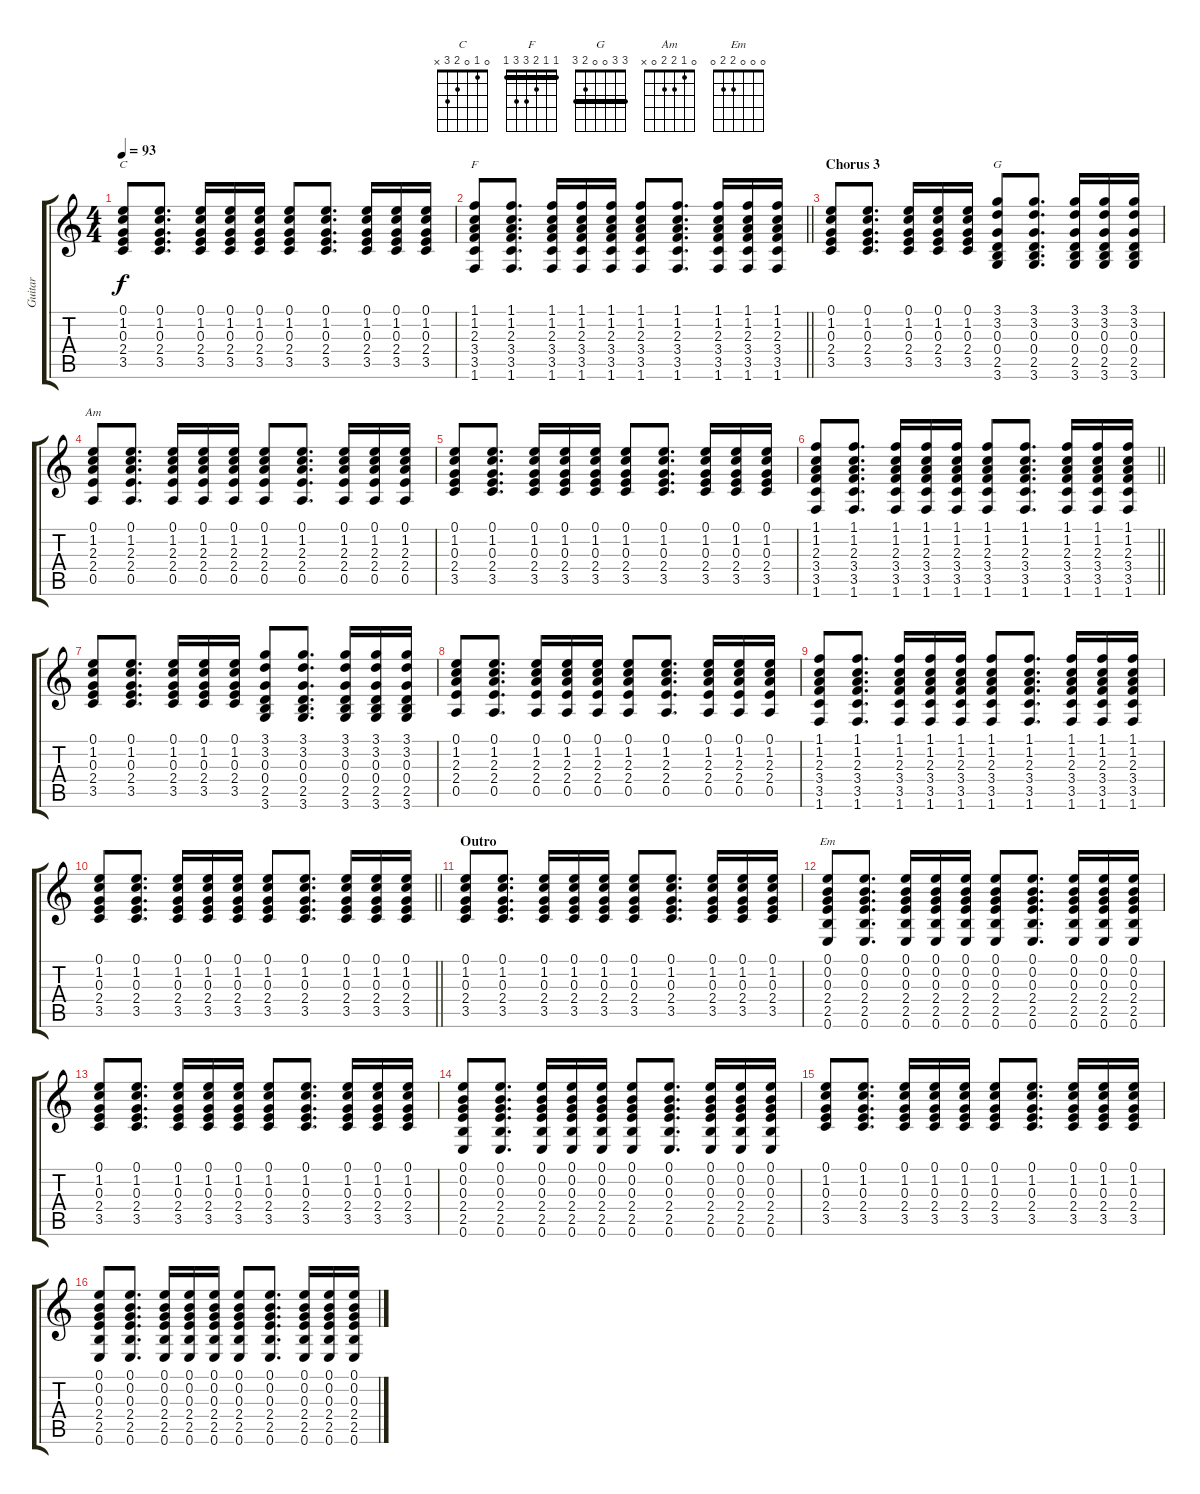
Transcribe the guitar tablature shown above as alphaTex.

\track ("Guitar" "Guitar") {instrument acousticguitarsteel}
\staff {score tabs}
\tuning (E4 B3 G3 D3 A2 E2) {hide}
\chord ("C" 0 1 0 2 3 x)
\chord ("F" 1 1 2 3 3 1) {barre 1}
\chord ("G" 3 3 0 0 2 3) {barre 3}
\chord ("Am" 0 1 2 2 0 x)
\chord ("Em" 0 0 0 2 2 0)
\ts (4 4)
\tempo 93
\clef g2
\ks c
(0.1 1.2 0.3 2.4 3.5).8{ch "C" dy f} (0.1 1.2 0.3 2.4 3.5).8{d} (0.1 1.2 0.3 2.4 3.5).16 (0.1 1.2 0.3 2.4 3.5).16 (0.1 1.2 0.3 2.4 3.5).16 (0.1 1.2 0.3 2.4 3.5).8 (0.1 1.2 0.3 2.4 3.5).8{d} (0.1 1.2 0.3 2.4 3.5).16 (0.1 1.2 0.3 2.4 3.5).16 (0.1 1.2 0.3 2.4 3.5).16 |
\barLineRight lightlight
(1.1 1.2 2.3 3.4 3.5 1.6).8{ch "F"} (1.1 1.2 2.3 3.4 3.5 1.6).8{d} (1.1 1.2 2.3 3.4 3.5 1.6).16 (1.1 1.2 2.3 3.4 3.5 1.6).16 (1.1 1.2 2.3 3.4 3.5 1.6).16 (1.1 1.2 2.3 3.4 3.5 1.6).8 (1.1 1.2 2.3 3.4 3.5 1.6).8{d} (1.1 1.2 2.3 3.4 3.5 1.6).16 (1.1 1.2 2.3 3.4 3.5 1.6).16 (1.1 1.2 2.3 3.4 3.5 1.6).16 |
\section ("" "Chorus 3")
(0.1 1.2 0.3 2.4 3.5).8 (0.1 1.2 0.3 2.4 3.5).8{d} (0.1 1.2 0.3 2.4 3.5).16 (0.1 1.2 0.3 2.4 3.5).16 (0.1 1.2 0.3 2.4 3.5).16 (3.1 3.2 0.3 0.4 2.5 3.6).8{ch "G"} (3.1 3.2 0.3 0.4 2.5 3.6).8{d} (3.1 3.2 0.3 0.4 2.5 3.6).16 (3.1 3.2 0.3 0.4 2.5 3.6).16 (3.1 3.2 0.3 0.4 2.5 3.6).16 |
(0.1 1.2 2.3 2.4 0.5).8{ch "Am"} (0.1 1.2 2.3 2.4 0.5).8{d} (0.1 1.2 2.3 2.4 0.5).16 (0.1 1.2 2.3 2.4 0.5).16 (0.1 1.2 2.3 2.4 0.5).16 (0.1 1.2 2.3 2.4 0.5).8 (0.1 1.2 2.3 2.4 0.5).8{d} (0.1 1.2 2.3 2.4 0.5).16 (0.1 1.2 2.3 2.4 0.5).16 (0.1 1.2 2.3 2.4 0.5).16 |
(0.1 1.2 0.3 2.4 3.5).8 (0.1 1.2 0.3 2.4 3.5).8{d} (0.1 1.2 0.3 2.4 3.5).16 (0.1 1.2 0.3 2.4 3.5).16 (0.1 1.2 0.3 2.4 3.5).16 (0.1 1.2 0.3 2.4 3.5).8 (0.1 1.2 0.3 2.4 3.5).8{d} (0.1 1.2 0.3 2.4 3.5).16 (0.1 1.2 0.3 2.4 3.5).16 (0.1 1.2 0.3 2.4 3.5).16 |
\barLineRight lightlight
(1.1 1.2 2.3 3.4 3.5 1.6).8 (1.1 1.2 2.3 3.4 3.5 1.6).8{d} (1.1 1.2 2.3 3.4 3.5 1.6).16 (1.1 1.2 2.3 3.4 3.5 1.6).16 (1.1 1.2 2.3 3.4 3.5 1.6).16 (1.1 1.2 2.3 3.4 3.5 1.6).8 (1.1 1.2 2.3 3.4 3.5 1.6).8{d} (1.1 1.2 2.3 3.4 3.5 1.6).16 (1.1 1.2 2.3 3.4 3.5 1.6).16 (1.1 1.2 2.3 3.4 3.5 1.6).16 |
(0.1 1.2 0.3 2.4 3.5).8 (0.1 1.2 0.3 2.4 3.5).8{d} (0.1 1.2 0.3 2.4 3.5).16 (0.1 1.2 0.3 2.4 3.5).16 (0.1 1.2 0.3 2.4 3.5).16 (3.1 3.2 0.3 0.4 2.5 3.6).8 (3.1 3.2 0.3 0.4 2.5 3.6).8{d} (3.1 3.2 0.3 0.4 2.5 3.6).16 (3.1 3.2 0.3 0.4 2.5 3.6).16 (3.1 3.2 0.3 0.4 2.5 3.6).16 |
(0.1 1.2 2.3 2.4 0.5).8 (0.1 1.2 2.3 2.4 0.5).8{d} (0.1 1.2 2.3 2.4 0.5).16 (0.1 1.2 2.3 2.4 0.5).16 (0.1 1.2 2.3 2.4 0.5).16 (0.1 1.2 2.3 2.4 0.5).8 (0.1 1.2 2.3 2.4 0.5).8{d} (0.1 1.2 2.3 2.4 0.5).16 (0.1 1.2 2.3 2.4 0.5).16 (0.1 1.2 2.3 2.4 0.5).16 |
(1.1 1.2 2.3 3.4 3.5 1.6).8 (1.1 1.2 2.3 3.4 3.5 1.6).8{d} (1.1 1.2 2.3 3.4 3.5 1.6).16 (1.1 1.2 2.3 3.4 3.5 1.6).16 (1.1 1.2 2.3 3.4 3.5 1.6).16 (1.1 1.2 2.3 3.4 3.5 1.6).8 (1.1 1.2 2.3 3.4 3.5 1.6).8{d} (1.1 1.2 2.3 3.4 3.5 1.6).16 (1.1 1.2 2.3 3.4 3.5 1.6).16 (1.1 1.2 2.3 3.4 3.5 1.6).16 |
\barLineRight lightlight
(0.1 1.2 0.3 2.4 3.5).8 (0.1 1.2 0.3 2.4 3.5).8{d} (0.1 1.2 0.3 2.4 3.5).16 (0.1 1.2 0.3 2.4 3.5).16 (0.1 1.2 0.3 2.4 3.5).16 (0.1 1.2 0.3 2.4 3.5).8 (0.1 1.2 0.3 2.4 3.5).8{d} (0.1 1.2 0.3 2.4 3.5).16 (0.1 1.2 0.3 2.4 3.5).16 (0.1 1.2 0.3 2.4 3.5).16 |
\section ("" "Outro")
(0.1 1.2 0.3 2.4 3.5).8 (0.1 1.2 0.3 2.4 3.5).8{d} (0.1 1.2 0.3 2.4 3.5).16 (0.1 1.2 0.3 2.4 3.5).16 (0.1 1.2 0.3 2.4 3.5).16 (0.1 1.2 0.3 2.4 3.5).8 (0.1 1.2 0.3 2.4 3.5).8{d} (0.1 1.2 0.3 2.4 3.5).16 (0.1 1.2 0.3 2.4 3.5).16 (0.1 1.2 0.3 2.4 3.5).16 |
(0.1 0.2 0.3 2.4 2.5 0.6).8{ch "Em"} (0.1 0.2 0.3 2.4 2.5 0.6).8{d} (0.1 0.2 0.3 2.4 2.5 0.6).16 (0.1 0.2 0.3 2.4 2.5 0.6).16 (0.1 0.2 0.3 2.4 2.5 0.6).16 (0.1 0.2 0.3 2.4 2.5 0.6).8 (0.1 0.2 0.3 2.4 2.5 0.6).8{d} (0.1 0.2 0.3 2.4 2.5 0.6).16 (0.1 0.2 0.3 2.4 2.5 0.6).16 (0.1 0.2 0.3 2.4 2.5 0.6).16 |
(0.1 1.2 0.3 2.4 3.5).8 (0.1 1.2 0.3 2.4 3.5).8{d} (0.1 1.2 0.3 2.4 3.5).16 (0.1 1.2 0.3 2.4 3.5).16 (0.1 1.2 0.3 2.4 3.5).16 (0.1 1.2 0.3 2.4 3.5).8 (0.1 1.2 0.3 2.4 3.5).8{d} (0.1 1.2 0.3 2.4 3.5).16 (0.1 1.2 0.3 2.4 3.5).16 (0.1 1.2 0.3 2.4 3.5).16 |
(0.1 0.2 0.3 2.4 2.5 0.6).8 (0.1 0.2 0.3 2.4 2.5 0.6).8{d} (0.1 0.2 0.3 2.4 2.5 0.6).16 (0.1 0.2 0.3 2.4 2.5 0.6).16 (0.1 0.2 0.3 2.4 2.5 0.6).16 (0.1 0.2 0.3 2.4 2.5 0.6).8 (0.1 0.2 0.3 2.4 2.5 0.6).8{d} (0.1 0.2 0.3 2.4 2.5 0.6).16 (0.1 0.2 0.3 2.4 2.5 0.6).16 (0.1 0.2 0.3 2.4 2.5 0.6).16 |
(0.1 1.2 0.3 2.4 3.5).8 (0.1 1.2 0.3 2.4 3.5).8{d} (0.1 1.2 0.3 2.4 3.5).16 (0.1 1.2 0.3 2.4 3.5).16 (0.1 1.2 0.3 2.4 3.5).16 (0.1 1.2 0.3 2.4 3.5).8 (0.1 1.2 0.3 2.4 3.5).8{d} (0.1 1.2 0.3 2.4 3.5).16 (0.1 1.2 0.3 2.4 3.5).16 (0.1 1.2 0.3 2.4 3.5).16 |
(0.1 0.2 0.3 2.4 2.5 0.6).8 (0.1 0.2 0.3 2.4 2.5 0.6).8{d} (0.1 0.2 0.3 2.4 2.5 0.6).16 (0.1 0.2 0.3 2.4 2.5 0.6).16 (0.1 0.2 0.3 2.4 2.5 0.6).16 (0.1 0.2 0.3 2.4 2.5 0.6).8 (0.1 0.2 0.3 2.4 2.5 0.6).8{d} (0.1 0.2 0.3 2.4 2.5 0.6).16 (0.1 0.2 0.3 2.4 2.5 0.6).16 (0.1 0.2 0.3 2.4 2.5 0.6).16
